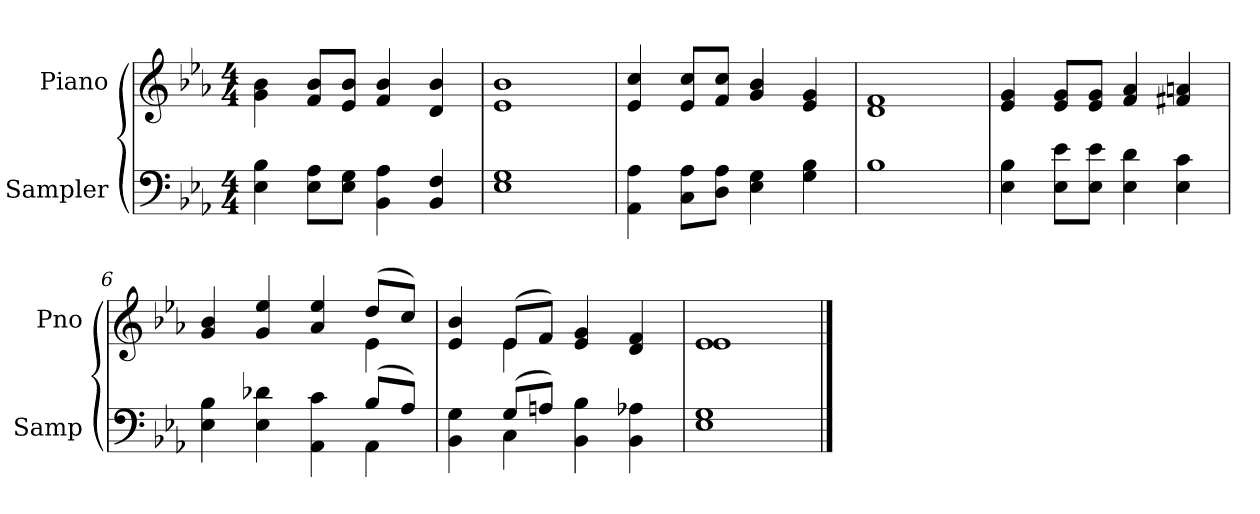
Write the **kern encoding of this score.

**kern	**kern
*part2	*part1
*staff2	*staff1
*I"Sampler	*I"Piano
*I'Samp	*I'Pno
*clefF4	*clefG2
*k[b-e-a-]	*k[b-e-a-]
*E-:	*E-:
*M4/4	*M4/4
=1	=1
4E-\ 4B-\	4g\ 4b-\
8E-\ 8A-\L	8f/ 8b-/L
8E-\ 8G\J	8e-/ 8b-/J
4BB- 4A-	4f/ 4b-/
4BB-/ 4F/	4d/ 4b-/
=2	=2
1E-/ 1G/	1e-/ 1b-/
=3	=3
4AA-\ 4A-\	4e-/ 4cc/
8C\ 8A-\L	8e-/ 8cc/L
8D\ 8A-\J	8f/ 8cc/J
4E-\ 4G\	4g/ 4b-/
4G\ 4B-\	4e-/ 4g/
=4	=4
1B-\	1d/ 1f/
=5	=5
4E-\ 4B-\	4e-/ 4g/
8E-\ 8e-\L	8e-/ 8g/L
8E-\ 8e-\J	8e-/ 8g/J
4E-\ 4d\	4f/ 4a-/
4E-\ 4c\	4f#X/ 4an/
=6	=6
*^	*^
4E-\ 4B-\	2.ryy	4g/ 4b-/	2.ryy
4E-\ 4d-X\	.	4g/ 4ee-/	.
4AA-\ 4c\	.	4a-/ 4ee-/	.
(8B-/L	4AA-	(8dd/L	4e-
8A-/J)	.	8cc/J)	.
=7	=7	=7	=7
4BB-\ 4G\	4ryy	4e-/ 4b-/	4ryy
(8G/L	4C	(8e-/L	4e-
8An/J)	.	8f/J)	.
4BB-\ 4B-\	2ryy	4e-/ 4g/	2ryy
4BB-\ 4A-X\	.	4d/ 4f/	.
*v	*v	*	*
=8	=8	=8
1E-\ 1G\	1e-/	1e-
*	*v	*v
==	==
*-	*-
